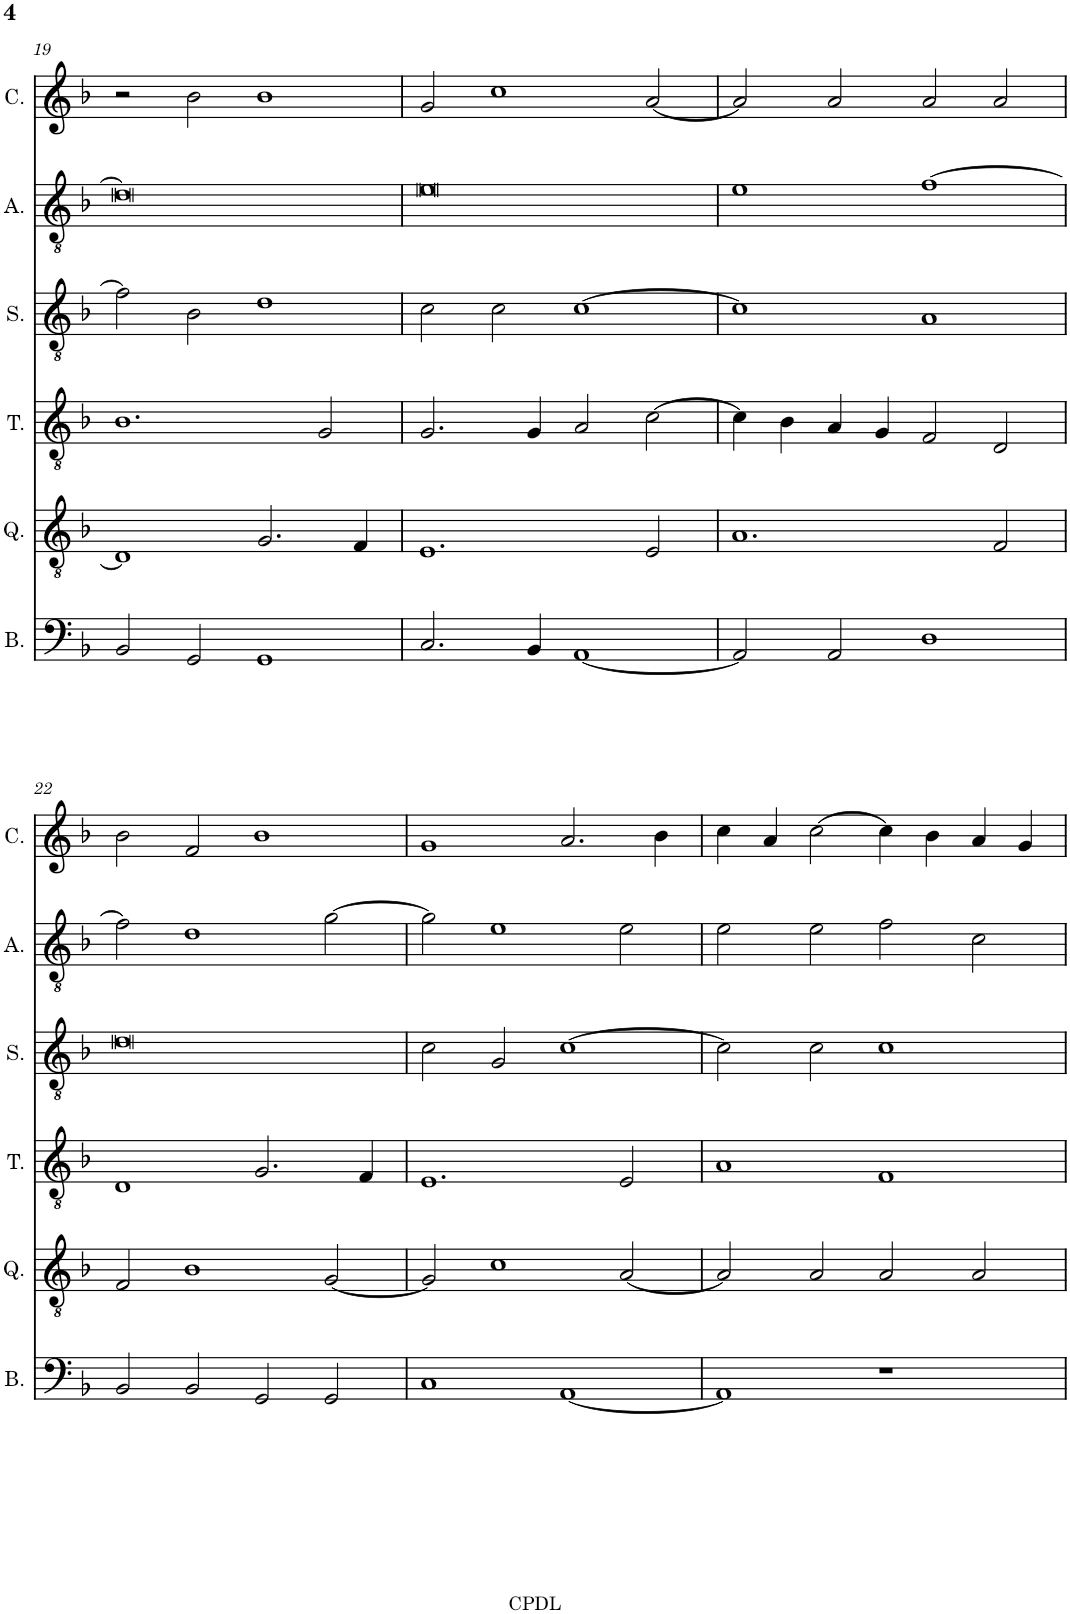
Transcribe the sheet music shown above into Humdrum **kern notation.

**kern	**kern	**kern	**kern	**kern	**kern
*part6	*part5	*part4	*part3	*part2	*part1
*staff6	*staff5	*staff4	*staff3	*staff2	*staff1
*I"Bassus	*I"Quintus	*I"Tenor	*I"Sextus	*I"Altus	*I"Cantus
*I'B.	*I'Q.	*I'T.	*I'S.	*I'A.	*I'C.
!!LO:PB:g=z
*clefF4	*clefGv2	*clefGv2	*clefGv2	*clefGv2	*clefG2
*k[b-]	*k[b-]	*k[b-]	*k[b-]	*k[b-]	*k[b-]
*F:	*F:	*F:	*F:	*F:	*F:
*M4/2	*M4/2	*M4/2	*M4/2	*M4/2	*M4/2
=19	=19	=19	=19	=19	=19
2BB-/	1D]	1.B-	2f\]	0d]	2r
2GG/	.	.	2B-\	.	2b-\
1GG	2.G/	.	1d	.	1b-
.	.	2G/	.	.	.
.	4F/	.	.	.	.
=20	=20	=20	=20	=20	=20
2.C/	1.E	2.G/	2c\	0e	2g/
.	.	.	2c\	.	1cc
4BB-/	.	4G/	.	.	.
[1AA	.	2A/	[1c	.	.
.	2E/	[2c\	.	.	[2a/
=21	=21	=21	=21	=21	=21
2AA/]	1.A	4c\]	1c]	1e	2a/]
.	.	4B-\	.	.	.
2AA/	.	4A/	.	.	2a/
.	.	4G/	.	.	.
1D	.	2F/	1A	[1f	2a/
.	2F/	2D/	.	.	2a/
!!LO:LB:g=z
=22	=22	=22	=22	=22	=22
2BB-/	2F/	1D	0d	2f\]	2b-\
2BB-/	1B-	.	.	1d	2f/
2GG/	.	2.G/	.	.	1b-
2GG/	[2G/	.	.	[2g\	.
.	.	4F/	.	.	.
=23	=23	=23	=23	=23	=23
1C	2G/]	1.E	2c\	2g\]	1g
.	1c	.	2G/	1e	.
[1AA	.	.	[1c	.	2.a/
.	[2A/	2E/	.	2e\	.
.	.	.	.	.	4b-\
=24	=24	=24	=24	=24	=24
1AA]	2A/]	1A	2c\]	2e\	4cc\
.	.	.	.	.	4a/
.	2A/	.	2c\	2e\	[2cc\
1r	2A/	1F	1c	2f\	4cc\]
.	.	.	.	.	4b-\
.	2A/	.	.	2c\	4a/
.	.	.	.	.	4g/
=	=	=	=	=	=
*-	*-	*-	*-	*-	*-
